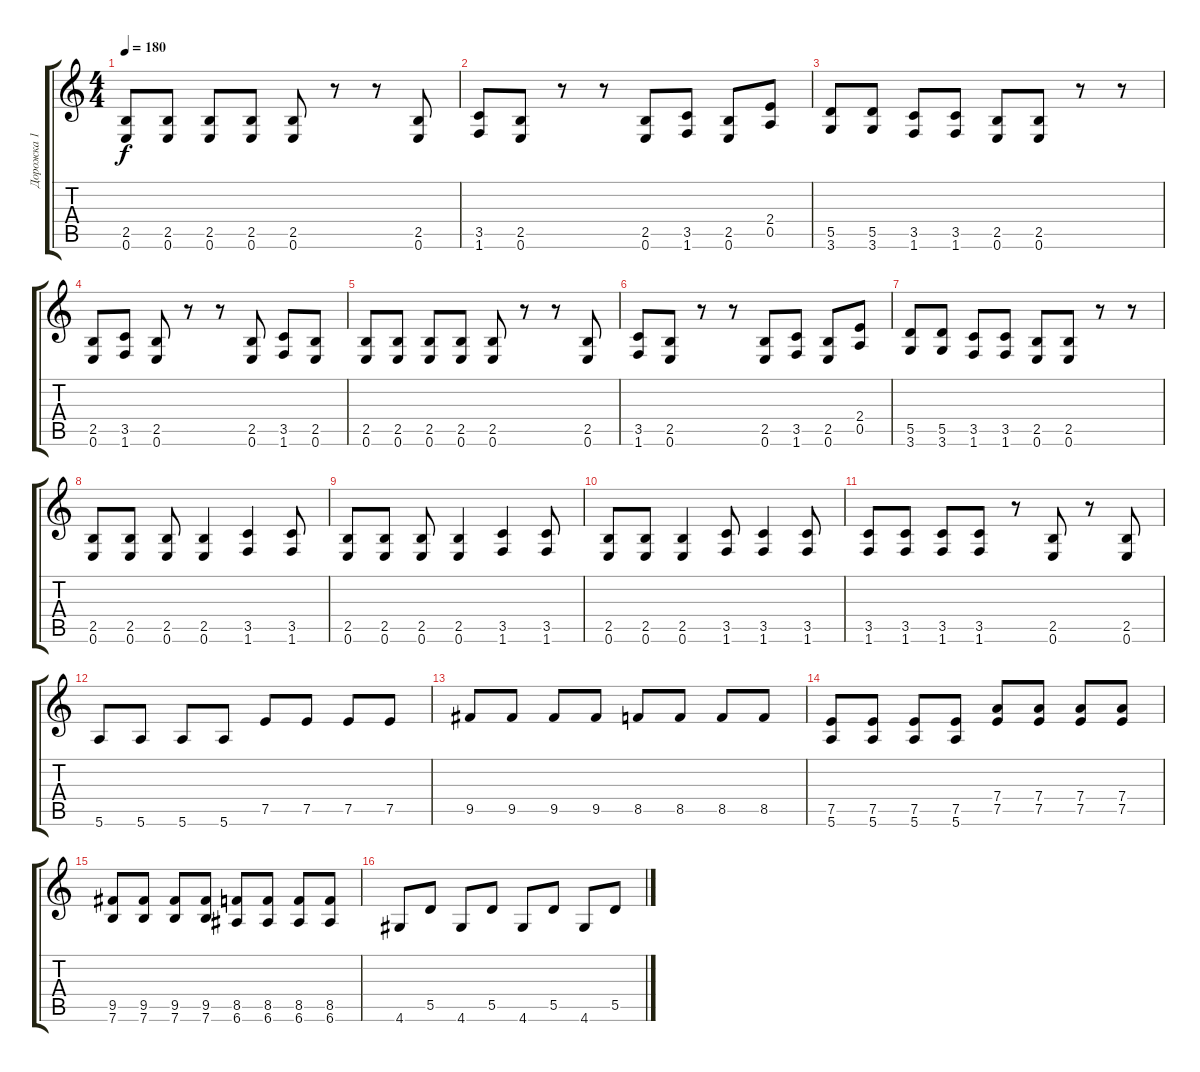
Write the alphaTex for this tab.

\track ("Дорожка 1" "Дорожка 1") {instrument distortionguitar}
\staff {score tabs}
\tuning (E4 B3 G3 D3 A2 E2) {hide}
\ts (4 4)
\tempo 180
\clef g2
\ks c
(2.5 0.6).8{dy f} (2.5 0.6).8 (2.5 0.6).8 (2.5 0.6).8 (2.5 0.6).8 r.8 r.8 (2.5 0.6).8 |
(3.5 1.6).8 (2.5 0.6).8 r.8 r.8 (2.5 0.6).8 (3.5 1.6).8 (2.5 0.6).8 (2.4 0.5).8 |
(5.5 3.6).8 (5.5 3.6).8 (3.5 1.6).8 (3.5 1.6).8 (2.5 0.6).8 (2.5 0.6).8 r.8 r.8 |
(2.5 0.6).8 (3.5 1.6).8 (2.5 0.6).8 r.8 r.8 (2.5 0.6).8 (3.5 1.6).8 (2.5 0.6).8 |
(2.5 0.6).8 (2.5 0.6).8 (2.5 0.6).8 (2.5 0.6).8 (2.5 0.6).8 r.8 r.8 (2.5 0.6).8 |
(3.5 1.6).8 (2.5 0.6).8 r.8 r.8 (2.5 0.6).8 (3.5 1.6).8 (2.5 0.6).8 (2.4 0.5).8 |
(5.5 3.6).8 (5.5 3.6).8 (3.5 1.6).8 (3.5 1.6).8 (2.5 0.6).8 (2.5 0.6).8 r.8 r.8 |
(2.5 0.6).8 (2.5 0.6).8 (2.5 0.6).8 (2.5 0.6).4 (3.5 1.6).4 (3.5 1.6).8 |
(2.5 0.6).8 (2.5 0.6).8 (2.5 0.6).8 (2.5 0.6).4 (3.5 1.6).4 (3.5 1.6).8 |
(2.5 0.6).8 (2.5 0.6).8 (2.5 0.6).4 (3.5 1.6).8 (3.5 1.6).4 (3.5 1.6).8 |
(3.5 1.6).8 (3.5 1.6).8 (3.5 1.6).8 (3.5 1.6).8 r.8 (2.5 0.6).8 r.8 (2.5 0.6).8 |
5.6.8 5.6.8 5.6.8 5.6.8 7.5.8 7.5.8 7.5.8 7.5.8 |
9.5.8 9.5.8 9.5.8 9.5.8 8.5.8 8.5.8 8.5.8 8.5.8 |
(7.5 5.6).8 (7.5 5.6).8 (7.5 5.6).8 (7.5 5.6).8 (7.4 7.5).8 (7.4 7.5).8 (7.4 7.5).8 (7.4 7.5).8 |
(9.5 7.6).8 (9.5 7.6).8 (9.5 7.6).8 (9.5 7.6).8 (8.5 6.6).8 (8.5 6.6).8 (8.5 6.6).8 (8.5 6.6).8 |
4.6.8 5.5.8 4.6.8 5.5.8 4.6.8 5.5.8 4.6.8 5.5.8
